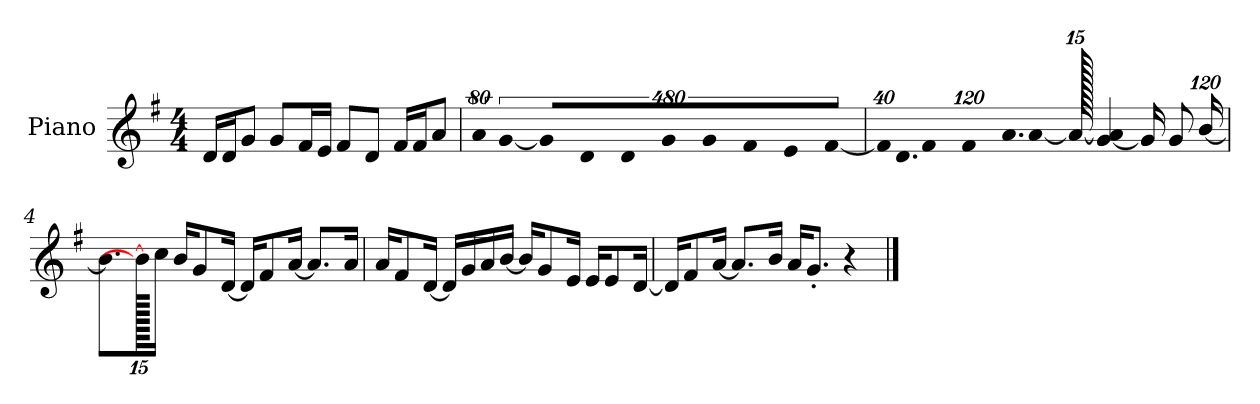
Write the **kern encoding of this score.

**kern
*part1
*staff1
*I"Piano
*I'P-no
*clefG2
*k[f#]
*M4/4
*MM90
=1
16d/LL
16d/J
8g/J
8g/L
16f#/L
16e/JJ
8f#/L
8d/J
16f#/LL
16f#/J
8a/J
=2
!LO:N:vis=8
640%71a/
!LO:N:vis=4
[1920%427g/
!LO:N:vis=16
1920%107g/LL]
!LO:N:vis=16
1920%107d/J
!LO:N:vis=8
640%71d/
!LO:N:vis=8
640%71g/
!LO:N:vis=8
640%71g/
!LO:N:vis=16
1920%107f#/L
!LO:N:vis=16
1920%107e/J
!LO:N:vis=8
[640%71f#/J
=3
*Xbrackettup
!LO:N:vis=32
640%23f#/KLL]
!LO:N:vis=16.
960%103d/
!LO:N:vis=16
1920%137f#/
!LO:N:vis=16
1920%137f#/
!LO:N:vis=16.
960%103a/
[384%41a/J
1920a/_
[4g/ 4a/]
16g/KL]
8g/
[1920%119b/Jk
!!LO:LB:g=z
=4
8.b\L]
1920b/_
16cc\Jk
16b/KL
8g/
[16d/Jk
16d/KL]
8f#/
[16a/Jk
8.a/L]
16a/Jk
=5
16a/KL
8f#/
[16d/Jk
16d/LL]
16g/
16a/
[16b/JJ
16b/KL]
8g/
16e/Jk
16e/KL
8e/
[16d/Jk
=6
16d/KL]
8f#/
[16a/Jk
8.a/L]
16b/Jk
16a/KL
8.g'/J
4r
==
*-
